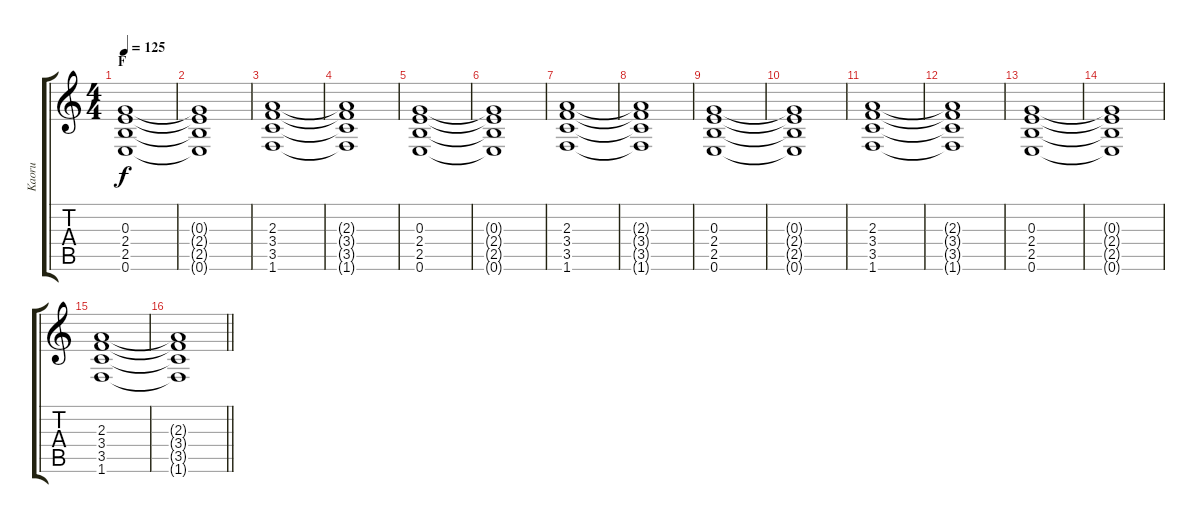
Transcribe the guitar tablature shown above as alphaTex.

\track ("Kaoru" "Kaoru") {instrument overdrivenguitar}
\staff {score tabs}
\tuning (E4 B3 G3 D3 A2 E2) {hide}
\ts (4 4)
\section ("" "F")
\tempo 125
\clef g2
\ks c
(0.3 2.4 2.5 0.6).1{dy f} |
(0.3{t} 2.4{t} 2.5{t} 0.6{t}).1 |
(2.3 3.4 3.5 1.6).1 |
(2.3{t} 3.4{t} 3.5{t} 1.6{t}).1 |
(0.3 2.4 2.5 0.6).1 |
(0.3{t} 2.4{t} 2.5{t} 0.6{t}).1 |
(2.3 3.4 3.5 1.6).1 |
(2.3{t} 3.4{t} 3.5{t} 1.6{t}).1 |
(0.3 2.4 2.5 0.6).1 |
(0.3{t} 2.4{t} 2.5{t} 0.6{t}).1 |
(2.3 3.4 3.5 1.6).1 |
(2.3{t} 3.4{t} 3.5{t} 1.6{t}).1 |
(0.3 2.4 2.5 0.6).1 |
(0.3{t} 2.4{t} 2.5{t} 0.6{t}).1 |
(2.3 3.4 3.5 1.6).1 |
\barLineRight lightlight
(2.3{t} 3.4{t} 3.5{t} 1.6{t}).1
